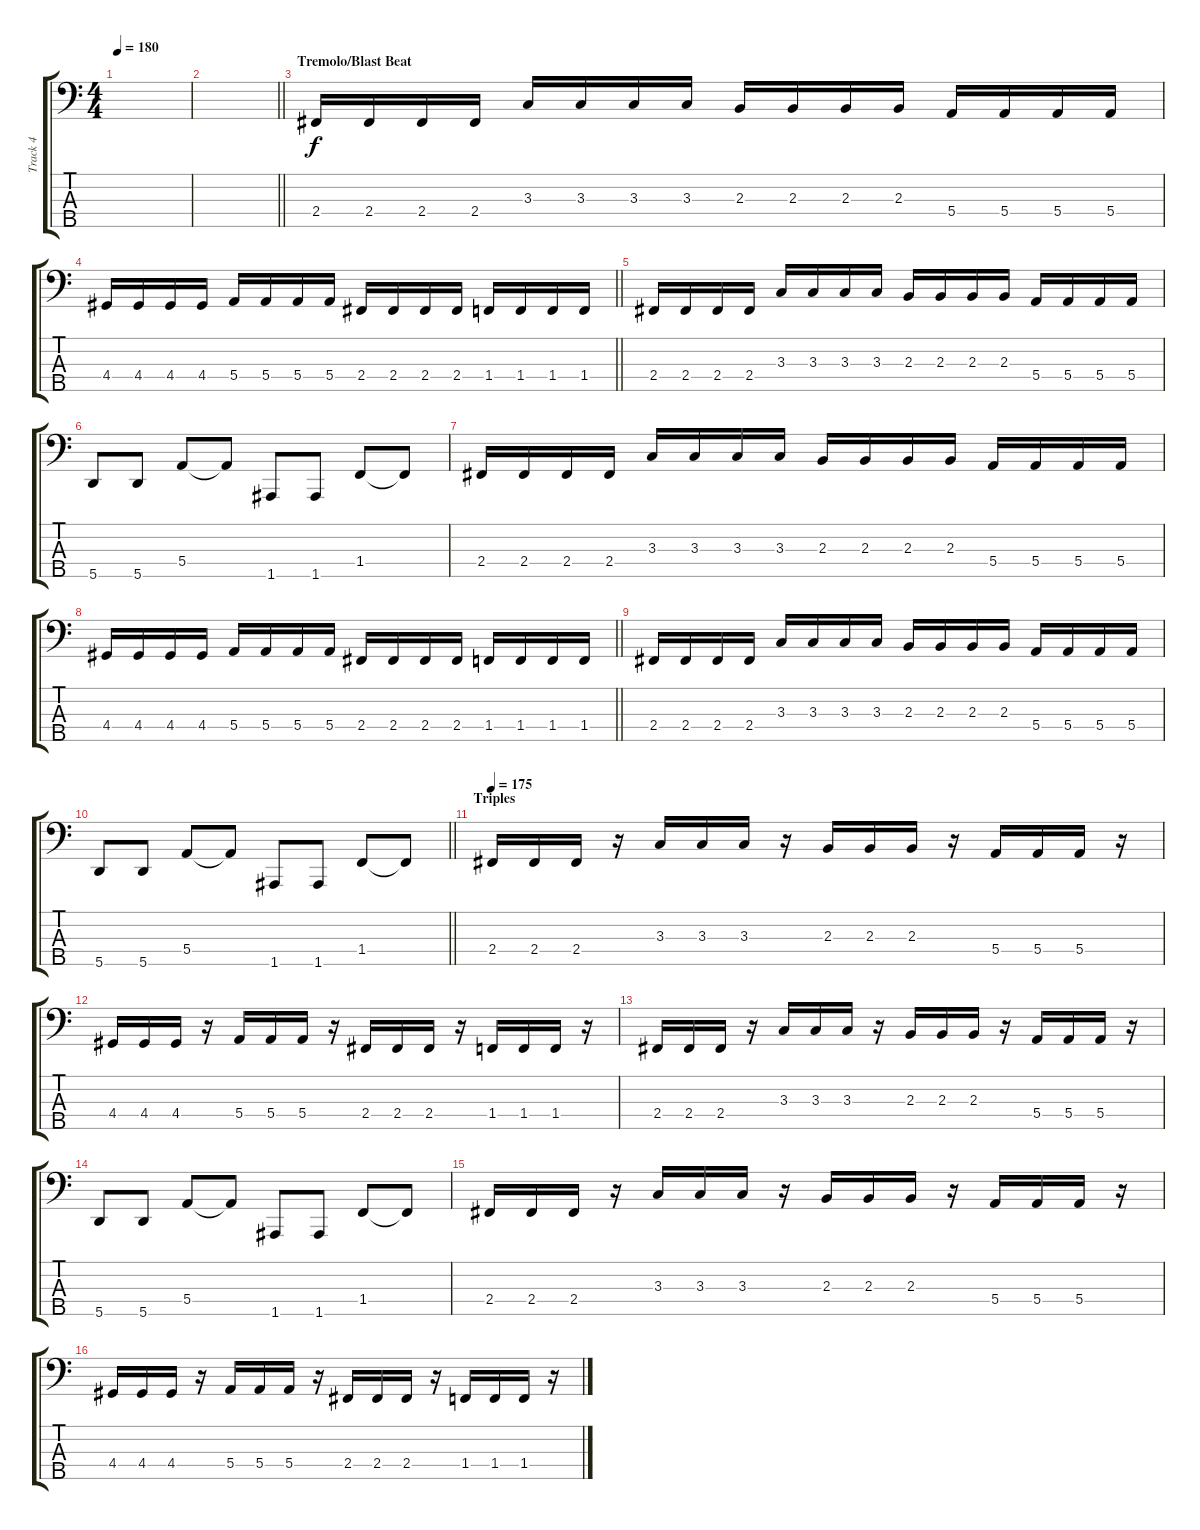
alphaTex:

\track ("Track 4" "Track 4") {instrument electricbasspick}
\staff {score tabs}
\tuning (G2 D2 A1 E1 A0) {hide}
\ts (4 4)
\tempo 180
\clef f4
\ks c
|
\barLineRight lightlight
|
\section ("" "Tremolo/Blast Beat")
2.4.16 2.4.16 2.4.16 2.4.16 3.3.16 3.3.16 3.3.16 3.3.16 2.3.16 2.3.16 2.3.16 2.3.16 5.4.16 5.4.16 5.4.16 5.4.16 |
\barLineRight lightlight
4.4.16 4.4.16 4.4.16 4.4.16 5.4.16 5.4.16 5.4.16 5.4.16 2.4.16 2.4.16 2.4.16 2.4.16 1.4.16 1.4.16 1.4.16 1.4.16 |
2.4.16 2.4.16 2.4.16 2.4.16 3.3.16 3.3.16 3.3.16 3.3.16 2.3.16 2.3.16 2.3.16 2.3.16 5.4.16 5.4.16 5.4.16 5.4.16 |
5.5.8 5.5.8 5.4.8 5.4{t}.8 1.5.8 1.5.8 1.4.8 1.4{t}.8 |
2.4.16 2.4.16 2.4.16 2.4.16 3.3.16 3.3.16 3.3.16 3.3.16 2.3.16 2.3.16 2.3.16 2.3.16 5.4.16 5.4.16 5.4.16 5.4.16 |
\barLineRight lightlight
4.4.16 4.4.16 4.4.16 4.4.16 5.4.16 5.4.16 5.4.16 5.4.16 2.4.16 2.4.16 2.4.16 2.4.16 1.4.16 1.4.16 1.4.16 1.4.16 |
2.4.16 2.4.16 2.4.16 2.4.16 3.3.16 3.3.16 3.3.16 3.3.16 2.3.16 2.3.16 2.3.16 2.3.16 5.4.16 5.4.16 5.4.16 5.4.16 |
\barLineRight lightlight
5.5.8 5.5.8 5.4.8 5.4{t}.8 1.5.8 1.5.8 1.4.8 1.4{t}.8 |
\section ("" "Triples")
\tempo 175
2.4.16 2.4.16 2.4.16 r.16 3.3.16 3.3.16 3.3.16 r.16 2.3.16 2.3.16 2.3.16 r.16 5.4.16 5.4.16 5.4.16 r.16 |
4.4.16 4.4.16 4.4.16 r.16 5.4.16 5.4.16 5.4.16 r.16 2.4.16 2.4.16 2.4.16 r.16 1.4.16 1.4.16 1.4.16 r.16 |
2.4.16 2.4.16 2.4.16 r.16 3.3.16 3.3.16 3.3.16 r.16 2.3.16 2.3.16 2.3.16 r.16 5.4.16 5.4.16 5.4.16 r.16 |
5.5.8 5.5.8 5.4.8 5.4{t}.8 1.5.8 1.5.8 1.4.8 1.4{t}.8 |
2.4.16 2.4.16 2.4.16 r.16 3.3.16 3.3.16 3.3.16 r.16 2.3.16 2.3.16 2.3.16 r.16 5.4.16 5.4.16 5.4.16 r.16 |
4.4.16 4.4.16 4.4.16 r.16 5.4.16 5.4.16 5.4.16 r.16 2.4.16 2.4.16 2.4.16 r.16 1.4.16 1.4.16 1.4.16 r.16
